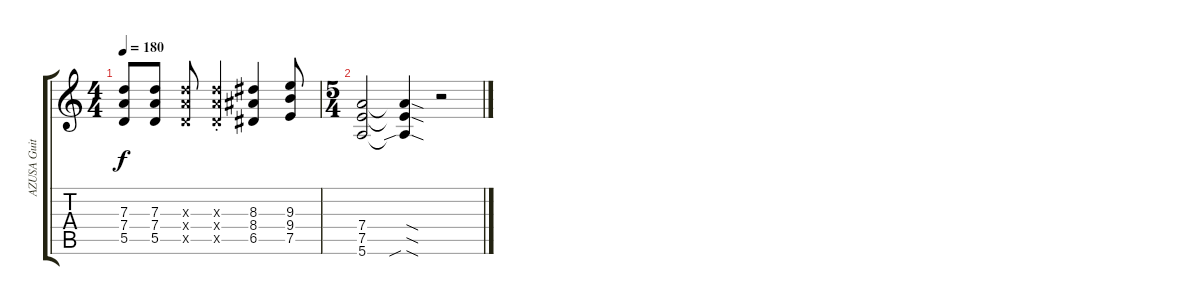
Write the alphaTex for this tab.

\track ("AZUSA Guitar" "AZUSA Guit") {instrument distortionguitar}
\staff {score tabs}
\tuning (E4 B3 G3 D3 A2 E2) {hide}
\ts (4 4)
\tempo 180
\clef g2
\ks c
(7.3 7.4 5.5).8{dy f} (7.3 7.4 5.5).8 (7.3{x} 7.4{x} 5.5{x}).8 (7.3{st x} 7.4{st x} 5.5{st x}).4 (8.3 8.4 6.5).4 (9.3 9.4 7.5).8 |
\ts (5 4)
(7.4 7.5 5.6).2 (7.4{sod t} 7.5{sod t} 5.6{sib sod t}).4 r.2
